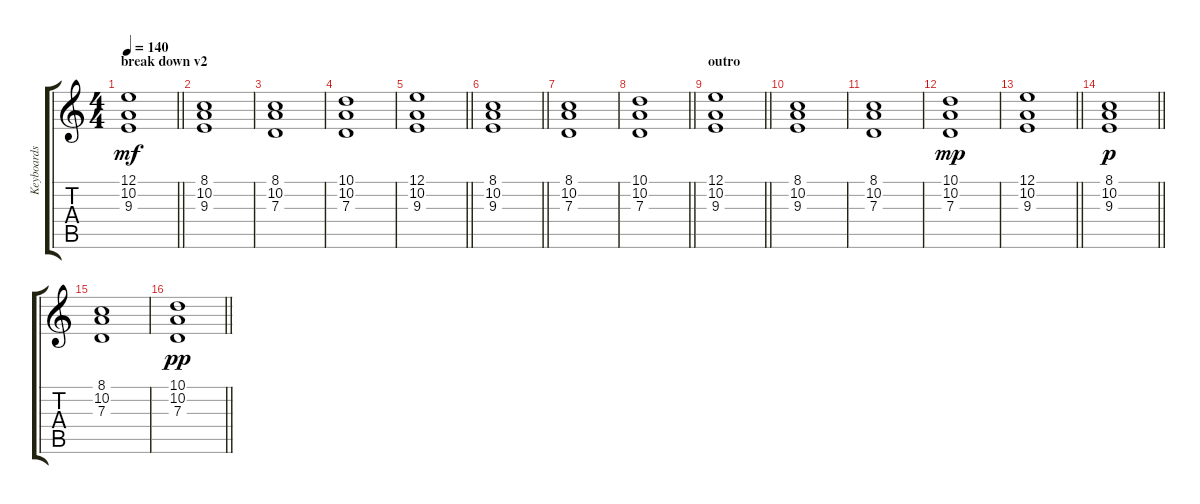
\track ("Keyboards 1" "Keyboards ") {instrument pad4choir}
\staff {score tabs}
\tuning (E4 B3 G3 D3 A2 E2) {hide}
\ts (4 4)
\section ("" "break down v2")
\tempo 140
\clef g2
\barLineRight lightlight
\ks c
(12.1 10.2 9.3).1{dy mf} |
(8.1 10.2 9.3).1 |
(8.1 10.2 7.3).1 |
(10.1 10.2 7.3).1 |
\barLineRight lightlight
(12.1 10.2 9.3).1 |
\barLineRight lightlight
(8.1 10.2 9.3).1 |
(8.1 10.2 7.3).1 |
\barLineRight lightlight
(10.1 10.2 7.3).1 |
\section ("" "outro")
\barLineRight lightlight
(12.1 10.2 9.3).1 |
(8.1 10.2 9.3).1 |
(8.1 10.2 7.3).1 |
(10.1 10.2 7.3).1{dy mp} |
\barLineRight lightlight
(12.1 10.2 9.3).1 |
\barLineRight lightlight
(8.1 10.2 9.3).1{dy p} |
(8.1 10.2 7.3).1 |
\barLineRight lightlight
(10.1 10.2 7.3).1{dy pp}
